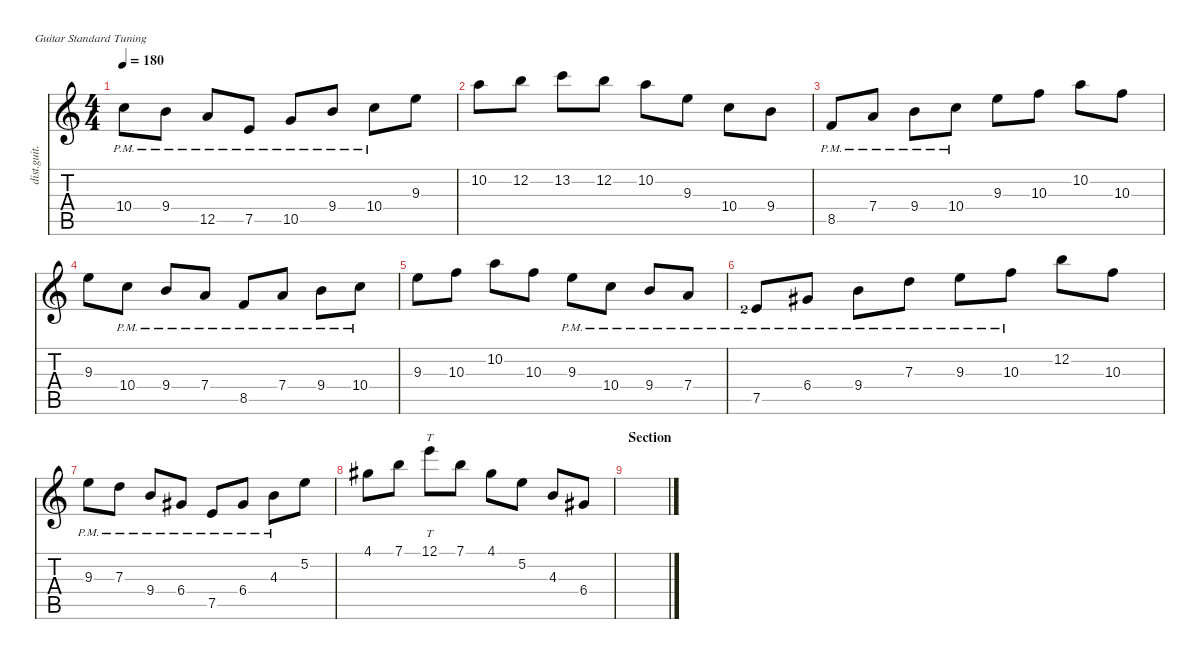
\defaultSystemsLayout 4
\hideDynamics
\bracketExtendMode nobrackets
\otherSystemsTrackNameOrientation horizontal
\track ("Distortion Guitar" "dist.guit.") {instrument distortionguitar}
\staff {score tabs}
\tuning (E4 B3 G3 D3 A2 E2)
\ts (4 4)
\tempo 180
\clef g2
\ks aminor
10.4{pm}.8{dy mf beam Down} 9.4{pm}.8{beam Down} 12.5{pm}.8{beam Up} 7.5{pm}.8{beam Up} 10.5{pm}.8{beam Up} 9.4{pm}.8{beam Up} 10.4{pm}.8{beam Down} 9.3.8{beam Down} |
10.2.8{beam Down} 12.2.8{beam Down} 13.2.8{beam Down} 12.2.8{beam Down} 10.2.8{beam Down} 9.3.8{beam Down} 10.4.8{beam Down} 9.4.8{beam Down} |
8.5{pm}.8{beam Up} 7.4{pm}.8{beam Up} 9.4{pm}.8{beam Down} 10.4{pm}.8{beam Down} 9.3.8{beam Down} 10.3.8{beam Down} 10.2.8{beam Down} 10.3.8{beam Down} |
9.3.8{beam Down} 10.4{pm}.8{beam Down} 9.4{pm}.8{beam Up} 7.4{pm}.8{beam Up} 8.5{pm}.8{beam Up} 7.4{pm}.8{beam Up} 9.4{pm}.8{beam Down} 10.4{pm}.8{beam Down} |
9.3.8{beam Down} 10.3.8{beam Down} 10.2.8{beam Down} 10.3.8{beam Down} 9.3{pm}.8{beam Down} 10.4{pm}.8{beam Down} 9.4{pm}.8{beam Up} 7.4{pm}.8{beam Up} |
7.5{pm lf 3}.8{beam Up} 6.4{pm acc #}.8{beam Up} 9.4{pm}.8{beam Down} 7.3{pm}.8{beam Down} 9.3{pm}.8{beam Down} 10.3{pm}.8{beam Down} 12.2.8{beam Down} 10.3.8{beam Down} |
9.3{pm}.8{beam Down} 7.3{pm}.8{beam Down} 9.4{pm}.8{beam Up} 6.4{pm acc #}.8{beam Up} 7.5{pm}.8{beam Up} 6.4{pm acc #}.8{beam Up} 4.3{pm}.8{beam Down} 5.2.8{beam Down} |
4.1{acc #}.8{beam Down} 7.1.8{beam Down} 12.1.8{tt beam Down} 7.1.8{beam Down} 4.1{acc #}.8{beam Down} 5.2.8{beam Down} 4.3.8{beam Up} 6.4{acc #}.8{beam Up} |
\section ("" "Section")
